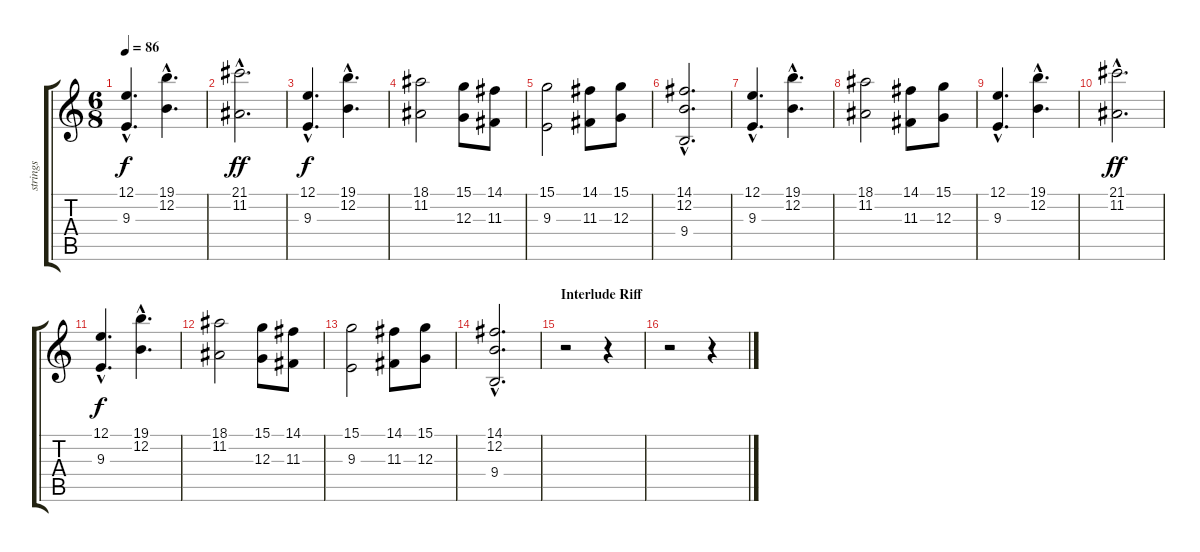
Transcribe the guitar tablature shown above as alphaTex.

\track ("strings" "strings") {instrument stringensemble1}
\staff {score tabs}
\tuning (E4 B3 G3 D3 A2 E2) {hide}
\ts (6 8)
\tempo 86
\clef g2
\ks c
(12.1{hac} 9.3{hac}).4{d dy f} (19.1{hac} 12.2{hac}).4{d} |
(21.1{hac} 11.2{hac}).2{d dy ff} |
(12.1{hac} 9.3{hac}).4{d dy f} (19.1{hac} 12.2{hac}).4{d} |
(18.1 11.2).2 (15.1 12.3).8 (14.1 11.3).8 |
(15.1 9.3).2 (14.1 11.3).8 (15.1 12.3).8 |
(14.1{hac} 12.2{hac} 9.4{hac}).2{d} |
(12.1{hac} 9.3{hac}).4{d} (19.1{hac} 12.2{hac}).4{d} |
(18.1 11.2).2 (14.1 11.3).8 (15.1 12.3).8 |
(12.1{hac} 9.3{hac}).4{d} (19.1{hac} 12.2{hac}).4{d} |
(21.1{hac} 11.2{hac}).2{d dy ff} |
(12.1{hac} 9.3{hac}).4{d dy f} (19.1{hac} 12.2{hac}).4{d} |
(18.1 11.2).2 (15.1 12.3).8 (14.1 11.3).8 |
(15.1 9.3).2 (14.1 11.3).8 (15.1 12.3).8 |
(14.1{hac} 12.2{hac} 9.4{hac}).2{d} |
\section ("" "Interlude Riff")
r.2 r.4 |
r.2 r.4
